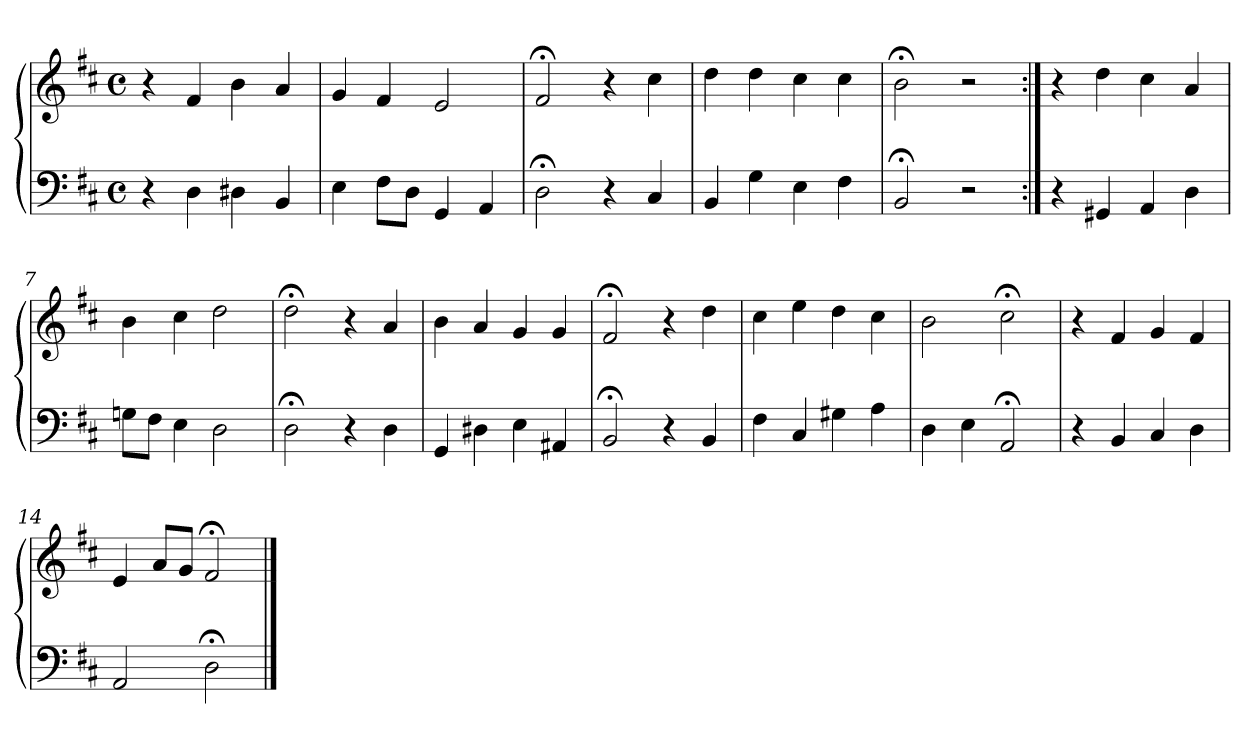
**kern	**kern
*part1	*part1
*staff2	*staff1
*clefF4	*clefG2
*k[f#c#]	*k[f#c#]
*M4/4	*M4/4
*met(c)	*met(c)
=1	=1
4r	4r
4D	4f#
4D#X	4b
4BB	4a
=2	=2
4E	4g
8F#L	4f#
8DJ	.
4GG	2e
4AA	.
=3	=3
2D;<	2f#;<
4r	4r
4C#	4cc#
=4	=4
4BB	4dd
4G	4dd
4E	4cc#
4F#	4cc#
=5	=5
2BB;<	2b;<
2r	2r
=6:|!	=6:|!
4r	4r
4GG#X	4dd
4AA	4cc#
4D	4a
=7	=7
8GnL	4b
8F#J	.
4E	4cc#
2D	2dd
!!LO:LB:g=z
=8	=8
2D;<	2dd;<
4r	4r
4D	4a
=9	=9
4GG	4b
4D#X	4a
4E	4g
4AA#X	4g
=10	=10
2BB;<	2f#;<
4r	4r
4BB	4dd
=11	=11
4F#	4cc#
4C#	4ee
4G#X	4dd
4A	4cc#
=12	=12
4D	2b
4E	.
2AA;<	2cc#;<
=13	=13
4r	4r
4BB	4f#
4C#	4g
4D	4f#
=14	=14
2AA	4e
.	8aL
.	8gJ
2D;<	2f#;<
==	==
*-	*-
